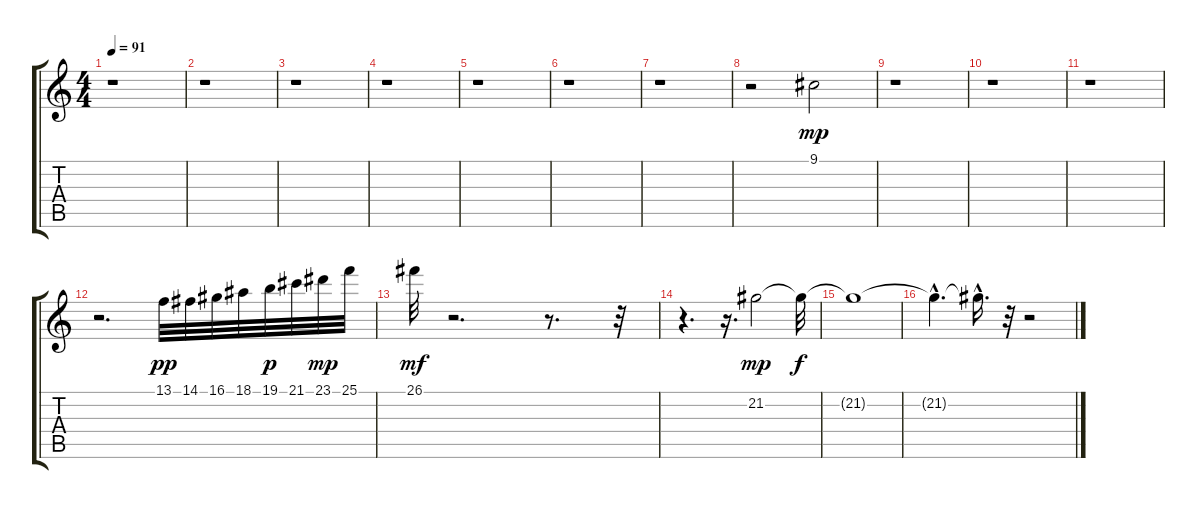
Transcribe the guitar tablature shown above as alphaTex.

\track "" {instrument pad8sweep}
\staff {score tabs}
\tuning (E4 B3 G3 D3 A2 E2) {hide}
\ts (4 4)
\tempo 91
\clef g2
\ks c
r.1{dy f} |
r.1 |
r.1 |
r.1 |
r.1 |
r.1 |
r.1 |
r.2 9.1.2{dy mp} |
r.1 |
r.1 |
r.1 |
r.2{d} 13.1.32{dy pp instrument orchestralharp} 14.1.32 16.1.32 18.1.32 19.1.32{dy p} 21.1.32 23.1.32{dy mp} 25.1.32 |
26.1.32{dy mf} r.2{d} r.8{d} r.32 |
r.4{d} r.16{d} 21.2.2{dy mp instrument pad8sweep} 21.2{t}.32{dy f} |
21.2{t}.1 |
21.2{hac t}.4{d} 21.2{hac t}.16{d} r.32 r.2
